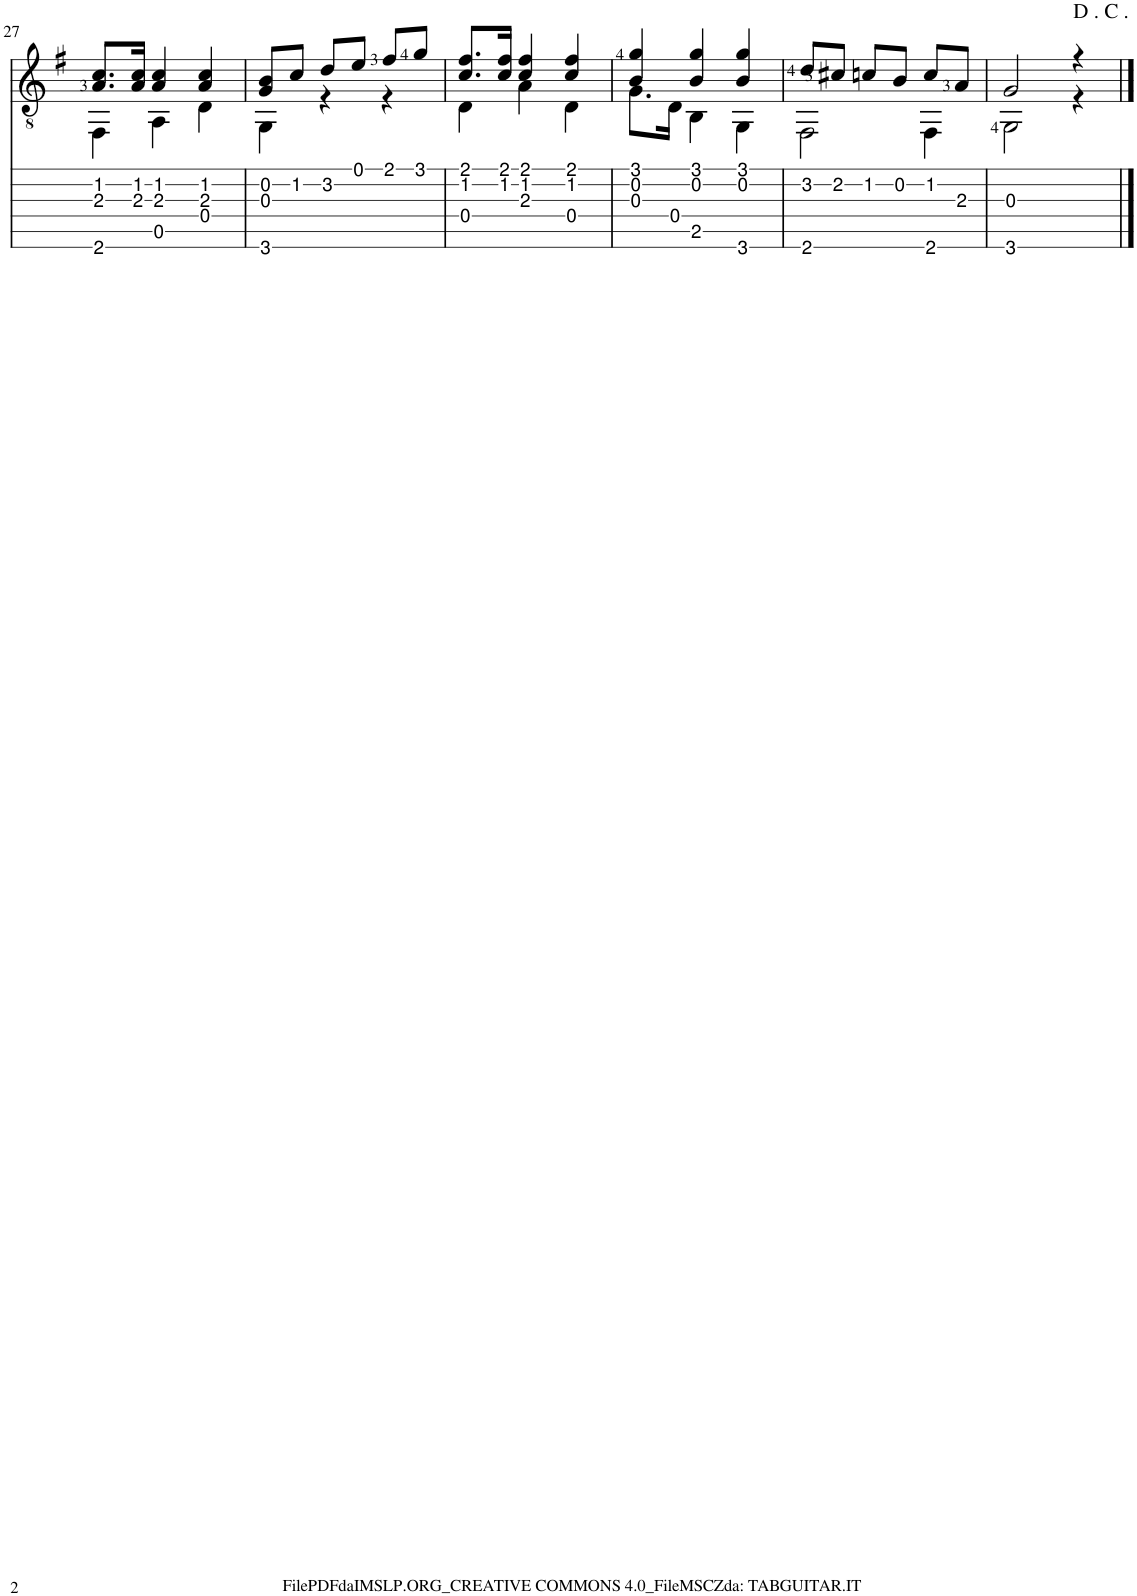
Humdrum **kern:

**kern	**kern
*part1	*part1
*staff2	*staff1
*I"Guitar	*
*I'Guit.	*
!!LO:PB:g=z
*	*clefGv2
*k[f#]	*k[f#]
*M3/4	*M3/4
=27	=27
*^	*^
8.A\ 8.c\L	4FF#	8.A/ 8.c/L	4FF#\
16A\ 16c\Jk	.	16A/ 16c/Jk	.
4A 4c	4AA	4A/ 4c/	4AA\
4A 4c	4D	4A/ 4c/	4D\
=28	=28	=28	=28
8G\ 8B\L	4GG	8G/ 8B/L	4GG\
8cJ	.	8c/J	.
8dL	4r	8d/L	4r
8eJ	.	8e/J	.
8f#L	4r	8f#/L	4r
8gJ	.	8g/J	.
=29	=29	=29	=29
8.c\ 8.f#\L	4D	8.c/ 8.f#/L	4D\
16c\ 16f#\Jk	.	16c/ 16f#/Jk	.
4c 4f#	4A	4c/ 4f#/	4A\
4c 4f#	4D	4c/ 4f#/	4D\
=30	=30	=30	=30
4B 4g	8.GL	4B/ 4g/	8.G\L
.	16DJk	.	16D\Jk
4B 4g	4BB	4B/ 4g/	4BB\
4B 4g	4GG	4B/ 4g/	4GG\
=31	=31	=31	=31
8dL	2FF#	8d/L	2FF#\
8c#J	.	8c#X/J	.
8cL	.	8cn/L	.
8BJ	.	8B/J	.
8cL	4FF#	8c/L	4FF#\
8AJ	.	8A/J	.
=32	=32	=32	=32
2G	2GG	2G/	2GG\
4r	4r	4r	4r
*v	*v	*	*
*	*v	*v
==	==
*-	*-
